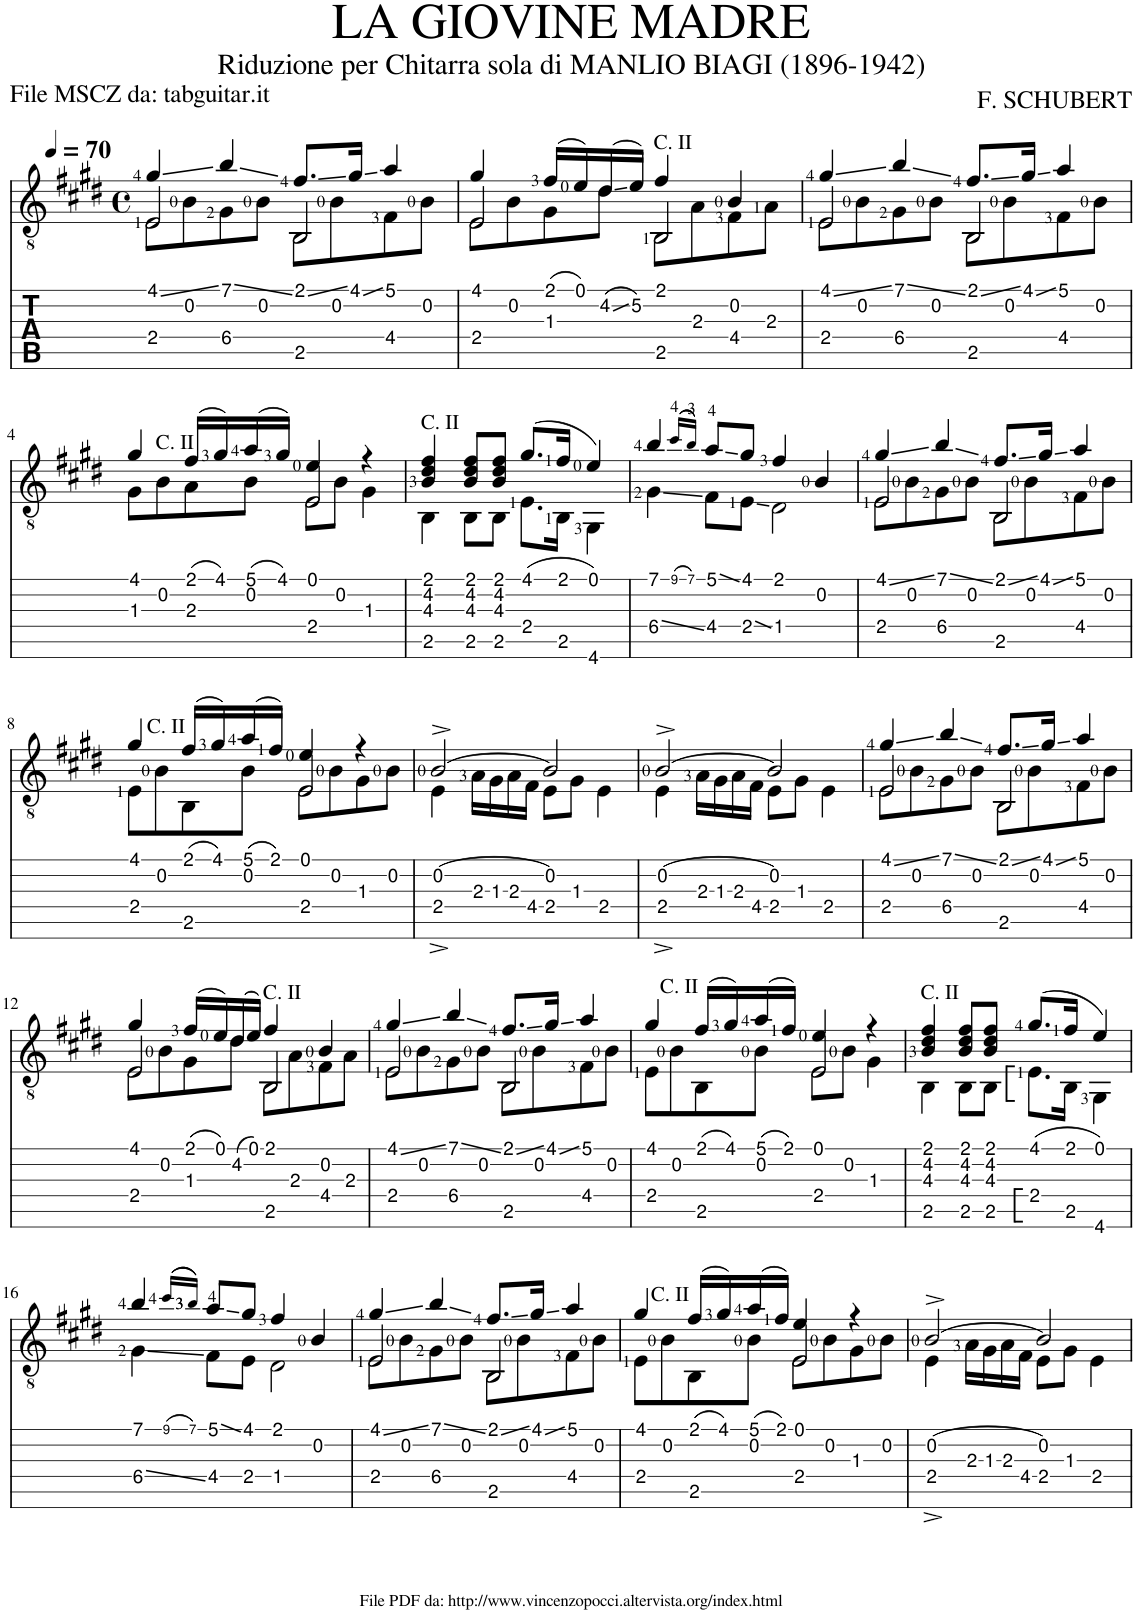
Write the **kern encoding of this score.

**kern	**kern
*part1	*part1
*staff2	*staff1
*I"Guitar	*
*I'Guit.	*
*stria6	*
*	*clefGv2
*k[f#c#g#d#]	*k[f#c#g#d#]
*M4/4	*M4/4
*met(c)	*met(c)
*MM70	*MM70
=1	=1
*^	*^
*	*^	*	*
!	!	!	!	!LO:N:head=open
*	*	*	*	*^
4g#	8EL	2E	4g#/	8E\L	2E/
.	8BJ	.	.	8B\	.
4b	8G#L	.	4b/	8G#\	.
.	8BJ	.	.	8B\J	.
!	!	!	!	!LO:N:head=open	!
8.f#L	8BBL	2BB	8.f#/L	8BB\L	2BB/
.	8BJ	.	.	8B\	.
16g#Jk	.	.	16g#/Jk	.	.
4a	8F#L	.	4a/	8F#\	.
.	8BJ	.	.	8B\J	.
=2	=2	=2	=2	=2	=2
!	!	!	!	!LO:N:head=open	!
4g#	8EL	2E	4g#/	8E\L	2E/
.	8BJ	.	.	8B\	.
16f#LL	8G#L	.	(16f#/LL	8G#\	.
16eJ	.	.	16e/)	.	.
16d#L	8d#J	.	(16d#/	8d#\J	.
16eJJ	.	.	16e/JJ)	.	.
!	!	!	!LO:TX:a:t=C. II	!	!
!	!	!	!	!LO:N:head=open	!
4f#	8BBL	2BB	4f#/	8BB\L	2BB/
.	8AJ	.	.	8A\	.
4B	8F#L	.	4B/	8F#\	.
.	8AJ	.	.	8A\J	.
=3	=3	=3	=3	=3	=3
!	!LO:N:head=open	!	!	!LO:N:head=open	!
4g#	8EL	2E	4g#/	8E\L	2E/
.	8BJ	.	.	8B\	.
4b	8G#L	.	4b/	8G#\	.
.	8BJ	.	.	8B\J	.
!	!LO:N:head=open	!	!	!LO:N:head=open	!
8.f#L	8BBL	2BB	8.f#/L	8BB\L	2BB/
.	8BJ	.	.	8B\	.
16g#Jk	.	.	16g#/Jk	.	.
4a	8F#L	.	4a/	8F#\	.
.	8BJ	.	.	8B\J	.
!!LO:LB:g=z	!!	!!
=4	=4	=4	=4	=4	=4
4g#	8G#L	2ryy	4g#/	8G#\L	2ryy
.	8BJ	.	.	8B\	.
!	!	!	!LO:TX:a:t=C. II	!	!
16f#LL	8AL	.	(16f#/LL	8A\	.
16g#J	.	.	16g#/)	.	.
16aL	8BJ	.	(16a/	8B\J	.
16g#JJ	.	.	16g#/JJ)	.	.
!	!	!	!	!LO:N:head=open	!
4e	8EL	2E	4e/	8E\L	2E/
.	8BJ	.	.	8B\J	.
4r	4G#	.	4r	4G#\	.
*	*v	*v	*	*	*
*	*	*	*v	*v
=5	=5	=5	=5
!	!	!LO:TX:a:t=C. II	!
4B 4d# 4f#	4BB	4B/ 4d#/ 4f#/	4BB\
8B\ 8d#\ 8f#\L	8BBL	8B/ 8d#/ 8f#/L	8BB\L
8B\ 8d#\ 8f#\J	8BBJ	8B/ 8d#/ 8f#/J	8BB\J
8.g#L	8.EL	(8.g#/L	8.E\L
16f#Jk	16BBJk	16f#/Jk	16BB\Jk
4e	4GG#	4e/)	4GG#\
=6	=6	=6	=6
4b	4G#	4b/	4G#\
qcc#	.	((16qcc#/LL	.
qb	.	16qb/JJ))	.
8aL	8F#L	8a/L	8F#\L
8g#J	8EJ	8g#/J	8E\J
4f#	2D#	4f#/	2D#\
4B	.	4B/	.
=7	=7	=7	=7
!	!LO:N:head=open	!	!LO:N:head=open
*	*^	*	*^
4g#	8EL	2E	4g#/	8E\L	2E/
.	8BJ	.	.	8B\	.
4b	8G#L	.	4b/	8G#\	.
.	8BJ	.	.	8B\J	.
!	!LO:N:head=open	!	!	!LO:N:head=open	!
8.f#L	8BBL	2BB	8.f#/L	8BB\L	2BB/
.	8BJ	.	.	8B\	.
16g#Jk	.	.	16g#/Jk	.	.
4a	8F#L	.	4a/	8F#\	.
.	8BJ	.	.	8B\J	.
!!LO:LB:g=z	!!	!!
=8	=8	=8	=8	=8	=8
4g#	8EL	2ryy	4g#/	8E\L	2ryy
.	8BJ	.	.	8B\	.
!	!	!	!LO:TX:a:t=C. II	!	!
16f#LL	8BBL	.	(16f#/LL	8BB\	.
16g#J	.	.	16g#/)	.	.
16aL	8BJ	.	(16a/	8B\J	.
16f#JJ	.	.	16f#/JJ)	.	.
!	!	!	!	!LO:N:head=open	!
4e	8EL	2E	4e/	8E\L	2E/
.	8BJ	.	.	8B\	.
4r	8G#L	.	4r	8G#\	.
.	8BJ	.	.	8B\J	.
*	*v	*v	*	*	*
*	*	*	*v	*v
=9	=9	=9	=9
[2B^	4E	[2B^/	4E\
.	16ALL	.	16A\LL
.	16G#J	.	16G#\
.	16AL	.	16A\
.	16F#JJ	.	16F#\JJ
2B]	8EL	2B/]	8E\L
.	8G#J	.	8G#\J
.	4E	.	4E\
=10	=10	=10	=10
[2B^	4E	[2B^/	4E\
.	16ALL	.	16A\LL
.	16G#J	.	16G#\
.	16AL	.	16A\
.	16F#JJ	.	16F#\JJ
2B]	8EL	2B/]	8E\L
.	8G#J	.	8G#\J
.	4E	.	4E\
=11	=11	=11	=11
!	!LO:N:head=open	!	!LO:N:head=open
*	*^	*	*^
4g#	8EL	2E	4g#/	8E\L	2E/
.	8BJ	.	.	8B\	.
4b	8G#L	.	4b/	8G#\	.
.	8BJ	.	.	8B\J	.
!	!LO:N:head=open	!	!	!LO:N:head=open	!
8.f#L	8BBL	2BB	8.f#/L	8BB\L	2BB/
.	8BJ	.	.	8B\	.
16g#Jk	.	.	16g#/Jk	.	.
4a	8F#L	.	4a/	8F#\	.
.	8BJ	.	.	8B\J	.
!!LO:LB:g=z	!!	!!
=12	=12	=12	=12	=12	=12
!	!	!	!	!LO:N:head=open	!
4g#	8EL	2E	4g#/	8E\L	2E/
.	8BJ	.	.	8B\	.
16f#LL	8G#L	.	(16f#/LL	8G#\	.
16eJ	.	.	16e/)	.	.
16d#L	8d#J	.	(16d#/	8d#\J	.
16eJJ	.	.	16e/JJ)	.	.
!	!	!	!LO:TX:a:t=C. II	!	!
!	!	!	!	!LO:N:head=open	!
4f#	8BBL	2BB	4f#/	8BB\L	2BB/
.	8AJ	.	.	8A\	.
4B	8F#L	.	4B/	8F#\	.
.	8AJ	.	.	8A\J	.
=13	=13	=13	=13	=13	=13
!	!LO:N:head=open	!	!	!LO:N:head=open	!
4g#	8EL	2E	4g#/	8E\L	2E/
.	8BJ	.	.	8B\	.
4b	8G#L	.	4b/	8G#\	.
.	8BJ	.	.	8B\J	.
!	!LO:N:head=open	!	!	!LO:N:head=open	!
8.f#L	8BBL	2BB	8.f#/L	8BB\L	2BB/
.	8BJ	.	.	8B\	.
16g#Jk	.	.	16g#/Jk	.	.
4a	8F#L	.	4a/	8F#\	.
.	8BJ	.	.	8B\J	.
=14	=14	=14	=14	=14	=14
4g#	8EL	2ryy	4g#/	8E\L	2ryy
.	8BJ	.	.	8B\	.
!	!	!	!LO:TX:a:t=C. II	!	!
16f#LL	8BBL	.	(16f#/LL	8BB\	.
16g#J	.	.	16g#/)	.	.
16aL	8BJ	.	(16a/	8B\J	.
16f#JJ	.	.	16f#/JJ)	.	.
!	!	!	!	!LO:N:head=open	!
4e	8EL	2E	4e/	8E\L	2E/
.	8BJ	.	.	8B\J	.
4r	4G#	.	4r	4G#\	.
*	*v	*v	*	*	*
*	*	*	*v	*v
=15	=15	=15	=15
!	!	!LO:TX:a:t=C. II	!
4B 4d# 4f#	4BB	4B/ 4d#/ 4f#/	4BB\
8B\ 8d#\ 8f#\L	8BBL	8B/ 8d#/ 8f#/L	8BB\L
8B\ 8d#\ 8f#\J	8BBJ	8B/ 8d#/ 8f#/J	8BB\J
8.g#L	8.EL	(8.g#/L	8.E\L
16f#Jk	16BBJk	16f#/Jk	16BB\Jk
4e	4GG#	4e/)	4GG#\
!!LO:LB:g=z	!!
=16	=16	=16	=16
4b	4G#	4b/	4G#\
qcc#	.	((16qcc#/LL	.
qb	.	16qb/JJ))	.
8aL	8F#L	8a/L	8F#\L
8g#J	8EJ	8g#/J	8E\J
4f#	2D#	4f#/	2D#\
4B	.	4B/	.
=17	=17	=17	=17
!	!LO:N:head=open	!	!LO:N:head=open
*	*^	*	*^
4g#	8EL	2E	4g#/	8E\L	2E/
.	8BJ	.	.	8B\	.
4b	8G#L	.	4b/	8G#\	.
.	8BJ	.	.	8B\J	.
!	!LO:N:head=open	!	!	!LO:N:head=open	!
8.f#L	8BBL	2BB	8.f#/L	8BB\L	2BB/
.	8BJ	.	.	8B\	.
16g#Jk	.	.	16g#/Jk	.	.
4a	8F#L	.	4a/	8F#\	.
.	8BJ	.	.	8B\J	.
=18	=18	=18	=18	=18	=18
4g#	8EL	2ryy	4g#/	8E\L	2ryy
.	8BJ	.	.	8B\	.
!	!	!	!LO:TX:a:t=C. II	!	!
16f#LL	8BBL	.	(16f#/LL	8BB\	.
16g#J	.	.	16g#/)	.	.
16aL	8BJ	.	(16a/	8B\J	.
16f#JJ	.	.	16f#/JJ)	.	.
!	!	!	!	!LO:N:head=open	!
4e	8EL	2E	4e/	8E\L	2E/
.	8BJ	.	.	8B\	.
4r	8G#L	.	4r	8G#\	.
.	8BJ	.	.	8B\J	.
*	*v	*v	*	*	*
*	*	*	*v	*v
=19	=19	=19	=19
[2B^	4E	[2B^/	4E\
.	16ALL	.	16A\LL
.	16G#J	.	16G#\
.	16AL	.	16A\
.	16F#JJ	.	16F#\JJ
2B]	8EL	2B/]	8E\L
.	8G#J	.	8G#\J
.	4E	.	4E\
*v	*v	*	*
*	*v	*v
=	=
*-	*-
